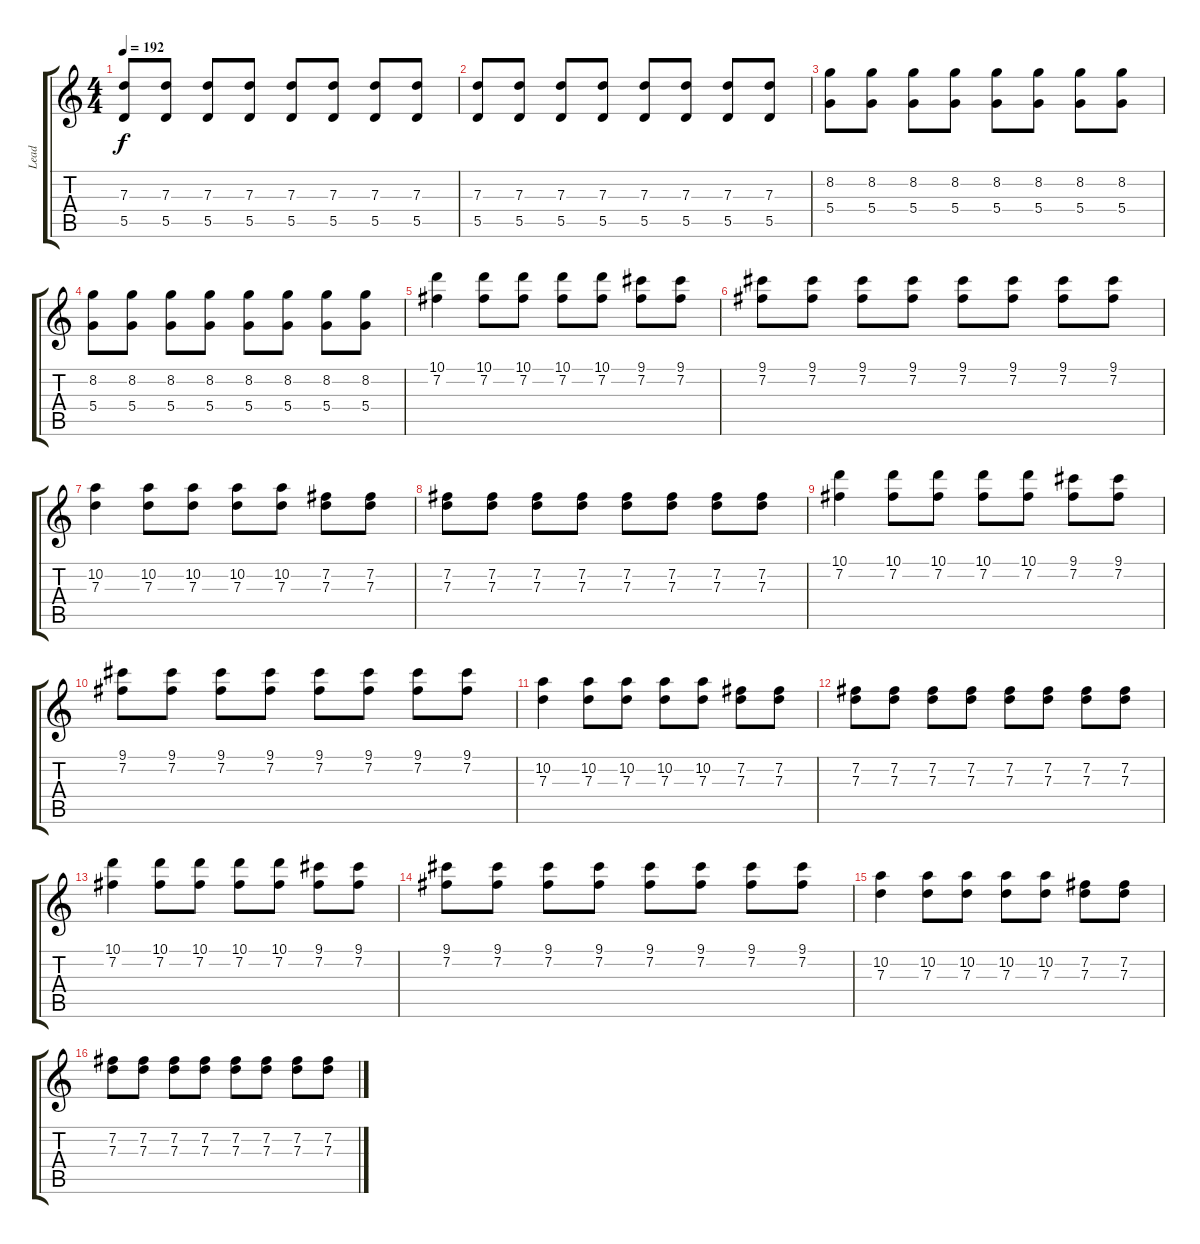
\track ("Lead" "Lead") {instrument overdrivenguitar}
\staff {score tabs}
\tuning (E4 B3 G3 D3 A2 D2) {hide}
\ts (4 4)
\tempo 192
\clef g2
\ks c
(7.3 5.5).8{dy f} (7.3 5.5).8 (7.3 5.5).8 (7.3 5.5).8 (7.3 5.5).8 (7.3 5.5).8 (7.3 5.5).8 (7.3 5.5).8 |
(7.3 5.5).8 (7.3 5.5).8 (7.3 5.5).8 (7.3 5.5).8 (7.3 5.5).8 (7.3 5.5).8 (7.3 5.5).8 (7.3 5.5).8 |
(8.2 5.4).8 (8.2 5.4).8 (8.2 5.4).8 (8.2 5.4).8 (8.2 5.4).8 (8.2 5.4).8 (8.2 5.4).8 (8.2 5.4).8 |
(8.2 5.4).8 (8.2 5.4).8 (8.2 5.4).8 (8.2 5.4).8 (8.2 5.4).8 (8.2 5.4).8 (8.2 5.4).8 (8.2 5.4).8 |
(10.1 7.2).4{volume 10} (10.1 7.2).8 (10.1 7.2).8 (10.1 7.2).8 (10.1 7.2).8 (9.1 7.2).8 (9.1 7.2).8 |
(9.1 7.2).8 (9.1 7.2).8 (9.1 7.2).8 (9.1 7.2).8 (9.1 7.2).8 (9.1 7.2).8 (9.1 7.2).8 (9.1 7.2).8 |
(10.2 7.3).4 (10.2 7.3).8 (10.2 7.3).8 (10.2 7.3).8 (10.2 7.3).8 (7.2 7.3).8 (7.2 7.3).8 |
(7.2 7.3).8 (7.2 7.3).8 (7.2 7.3).8 (7.2 7.3).8 (7.2 7.3).8 (7.2 7.3).8 (7.2 7.3).8 (7.2 7.3).8 |
(10.1 7.2).4{volume 10} (10.1 7.2).8 (10.1 7.2).8 (10.1 7.2).8 (10.1 7.2).8 (9.1 7.2).8 (9.1 7.2).8 |
(9.1 7.2).8 (9.1 7.2).8 (9.1 7.2).8 (9.1 7.2).8 (9.1 7.2).8 (9.1 7.2).8 (9.1 7.2).8 (9.1 7.2).8 |
(10.2 7.3).4 (10.2 7.3).8 (10.2 7.3).8 (10.2 7.3).8 (10.2 7.3).8 (7.2 7.3).8 (7.2 7.3).8 |
(7.2 7.3).8 (7.2 7.3).8 (7.2 7.3).8 (7.2 7.3).8 (7.2 7.3).8 (7.2 7.3).8 (7.2 7.3).8 (7.2 7.3).8 |
(10.1 7.2).4{volume 10} (10.1 7.2).8 (10.1 7.2).8 (10.1 7.2).8 (10.1 7.2).8 (9.1 7.2).8 (9.1 7.2).8 |
(9.1 7.2).8 (9.1 7.2).8 (9.1 7.2).8 (9.1 7.2).8 (9.1 7.2).8 (9.1 7.2).8 (9.1 7.2).8 (9.1 7.2).8 |
(10.2 7.3).4 (10.2 7.3).8 (10.2 7.3).8 (10.2 7.3).8 (10.2 7.3).8 (7.2 7.3).8 (7.2 7.3).8 |
(7.2 7.3).8 (7.2 7.3).8 (7.2 7.3).8 (7.2 7.3).8 (7.2 7.3).8 (7.2 7.3).8 (7.2 7.3).8 (7.2 7.3).8
